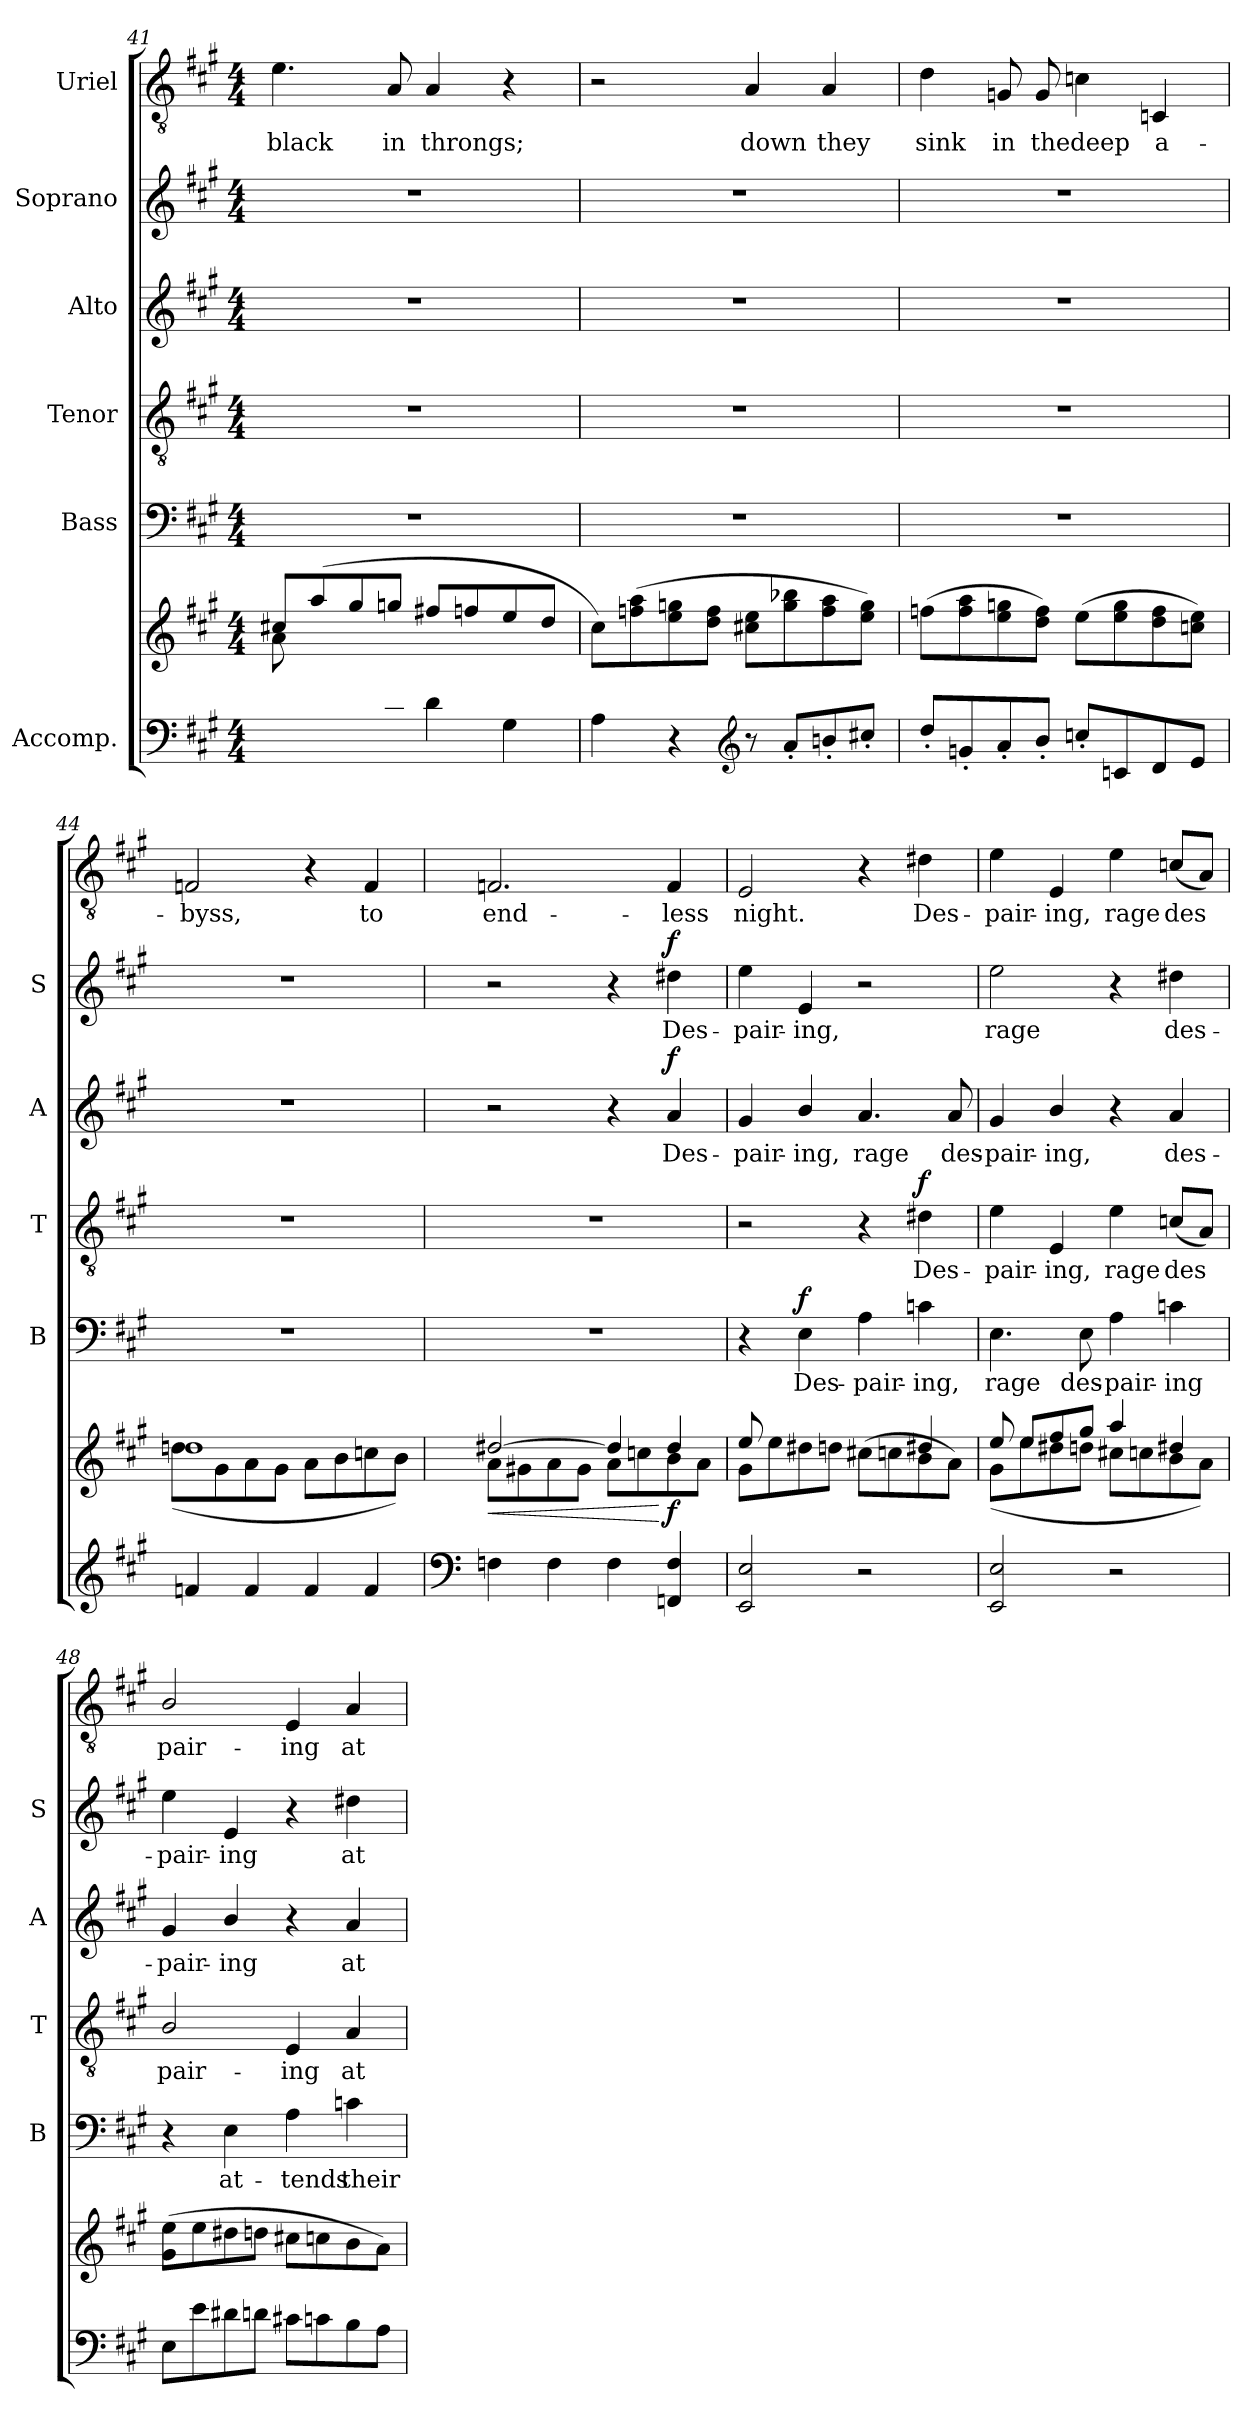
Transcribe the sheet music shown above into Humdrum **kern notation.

**kern	**kern	**dynam	**kern	**text	**dynam	**kern	**text	**dynam	**kern	**text	**dynam	**kern	**text	**dynam	**kern	**text
*part6	*part6	*part6	*part5	*part5	*part5	*part4	*part4	*part4	*part3	*part3	*part3	*part2	*part2	*part2	*part1	*part1
*staff7	*staff6	*staff6/7	*staff5	*staff5	*staff5	*staff4	*staff4	*staff4	*staff3	*staff3	*staff3	*staff2	*staff2	*staff2	*staff1	*staff1
*I"Accomp.	*	*	*I"Bass	*	*	*I"Tenor	*	*	*I"Alto	*	*	*I"Soprano	*	*	*I"Uriel	*
*	*	*	*I'B	*	*	*I'T	*	*	*I'A	*	*	*I'S	*	*	*	*
*clefF4	*clefG2	*	*clefF4	*	*	*clefGv2	*	*	*clefG2	*	*	*clefG2	*	*	*clefGv2	*
*k[f#c#g#]	*k[f#c#g#]	*	*k[f#c#g#]	*	*	*k[f#c#g#]	*	*	*k[f#c#g#]	*	*	*k[f#c#g#]	*	*	*k[f#c#g#]	*
*A:	*A:	*	*A:	*	*	*A:	*	*	*A:	*	*	*A:	*	*	*A:	*
*M4/4	*M4/4	*	*M4/4	*	*	*M4/4	*	*	*M4/4	*	*	*M4/4	*	*	*M4/4	*
=41	=41	=41	=41	=41	=41	=41	=41	=41	=41	=41	=41	=41	=41	=41	=41	=41
*	*^	*	*	*	*	*	*	*	*	*	*	*	*	*	*	*
*	*	*^	*	*	*	*	*	*	*	*	*	*	*	*	*	*	*
!	!	!	!	!	!	!	!	!	!	!	!	!	!	!	!	!	!	!LO:LY:b
8ryy	8cc#X/L	2ryy	8a\L	.	1r	.	.	1r	.	.	1r	.	.	1r	.	.	4.e\	black
8A\	(>8aa/	.	2..ryy	.	.	.	.	.	.	.	.	.	.	.	.	.	.	.
8B\	8gg#/	.	.	.	.	.	.	.	.	.	.	.	.	.	.	.	.	.
!	!	!	!	!	!	!	!	!	!	!	!	!	!	!	!	!	!	!LO:LY:b
8c#\J	8ggn/J	.	.	.	.	.	.	.	.	.	.	.	.	.	.	.	8A/	in
!	!	!	!	!	!	!	!	!	!	!	!	!	!	!	!	!	!	!LO:LY:b
4d\	8ff#X/L	2ryy	.	.	.	.	.	.	.	.	.	.	.	.	.	.	4A/	throngs;
.	8ffn/	.	.	.	.	.	.	.	.	.	.	.	.	.	.	.	.	.
4G#\	8ee/	.	.	.	.	.	.	.	.	.	.	.	.	.	.	.	4r	.
.	8dd/J	.	.	.	.	.	.	.	.	.	.	.	.	.	.	.	.	.
*	*	*v	*v	*	*	*	*	*	*	*	*	*	*	*	*	*	*	*
=42	=42	=42	=42	=42	=42	=42	=42	=42	=42	=42	=42	=42	=42	=42	=42	=42	=42
4A\	8cc#\L)	2ryy	.	1r	.	.	1r	.	.	1r	.	.	1r	.	.	2r	.
.	(>8ffn\ 8aa\	.	.	.	.	.	.	.	.	.	.	.	.	.	.	.	.
4r	8ee\ 8ggn\	.	.	.	.	.	.	.	.	.	.	.	.	.	.	.	.
.	8dd\ 8ff\J	.	.	.	.	.	.	.	.	.	.	.	.	.	.	.	.
*clefG2	*	*	*	*	*	*	*	*	*	*	*	*	*	*	*	*	*
!	!	!	!	!	!	!	!	!	!	!	!	!	!	!	!	!	!LO:LY:b
8r	8cc#X\ 8ee\L	2ryy	.	.	.	.	.	.	.	.	.	.	.	.	.	4A/	down
8a'>/L	8gg\ 8bb-X\	.	.	.	.	.	.	.	.	.	.	.	.	.	.	.	.
!	!	!	!	!	!	!	!	!	!	!	!	!	!	!	!	!	!LO:LY:b
8bn'</	8ff\ 8aa\	.	.	.	.	.	.	.	.	.	.	.	.	.	.	4A/	they
8cc#X'</J	8ee\ 8gg\J)	.	.	.	.	.	.	.	.	.	.	.	.	.	.	.	.
=43	=43	=43	=43	=43	=43	=43	=43	=43	=43	=43	=43	=43	=43	=43	=43	=43	=43
!	!	!	!	!	!	!	!	!	!	!	!	!	!	!	!	!	!LO:LY:b
8dd'>/L	(>8ffn\L	2ryy	.	1r	.	.	1r	.	.	1r	.	.	1r	.	.	4d\	sink
8gn'</	8ff\ 8aa\	.	.	.	.	.	.	.	.	.	.	.	.	.	.	.	.
!	!	!	!	!	!	!	!	!	!	!	!	!	!	!	!	!	!LO:LY:b
8a'</	8ee\ 8ggn\	.	.	.	.	.	.	.	.	.	.	.	.	.	.	8Gn/	in
!	!	!	!	!	!	!	!	!	!	!	!	!	!	!	!	!	!LO:LY:b
8b'</J	8dd\ 8ff\J)	.	.	.	.	.	.	.	.	.	.	.	.	.	.	8G/	the
!	!	!	!	!	!	!	!	!	!	!	!	!	!	!	!	!	!LO:LY:b
8ccn'</L	(>8ee\L	2ryy	.	.	.	.	.	.	.	.	.	.	.	.	.	4cn\	deep
8cn/	8ee\ 8gg\	.	.	.	.	.	.	.	.	.	.	.	.	.	.	.	.
!	!	!	!	!	!	!	!	!	!	!	!	!	!	!	!	!	!LO:LY:b
8d/	8dd\ 8ff\	.	.	.	.	.	.	.	.	.	.	.	.	.	.	4Cn/	a-
8e/J	8ccn\ 8ee\J)	.	.	.	.	.	.	.	.	.	.	.	.	.	.	.	.
=44	=44	=44	=44	=44	=44	=44	=44	=44	=44	=44	=44	=44	=44	=44	=44	=44	=44
!	!	!	!	!	!	!	!	!	!	!	!	!	!	!	!	!	!LO:LY:b
4fn/	1dd	(<8ddn\L	.	1r	.	.	1r	.	.	1r	.	.	1r	.	.	2Fn/	-byss,
.	.	8g#\	.	.	.	.	.	.	.	.	.	.	.	.	.	.	.
4f/	.	8a\	.	.	.	.	.	.	.	.	.	.	.	.	.	.	.
.	.	8g#\J	.	.	.	.	.	.	.	.	.	.	.	.	.	.	.
4f/	.	8a\L	.	.	.	.	.	.	.	.	.	.	.	.	.	4r	.
.	.	8b\	.	.	.	.	.	.	.	.	.	.	.	.	.	.	.
!	!	!	!	!	!	!	!	!	!	!	!	!	!	!	!	!	!LO:LY:b
4f/	.	8ccn\	.	.	.	.	.	.	.	.	.	.	.	.	.	4F/	to
.	.	8b\J)	.	.	.	.	.	.	.	.	.	.	.	.	.	.	.
!!LO:LB:g=z
=45	=45	=45	=45	=45	=45	=45	=45	=45	=45	=45	=45	=45	=45	=45	=45	=45	=45
*clefF4	*	*	*	*	*	*	*	*	*	*	*	*	*	*	*	*	*
!	!	!	!LO:HP:b	!	!	!	!	!	!	!	!	!	!	!	!	!	!LO:LY:b
4Fn\	[>2dd#X/	8a\L	<	1r	.	.	1r	.	.	2r	.	.	2r	.	.	2.Fn/	end-
.	.	8g#X\	.	.	.	.	.	.	.	.	.	.	.	.	.	.	.
4F\	.	8a\	.	.	.	.	.	.	.	.	.	.	.	.	.	.	.
.	.	8g#\J	.	.	.	.	.	.	.	.	.	.	.	.	.	.	.
4F\	4dd#/]	8a\L	.	.	.	.	.	.	.	4r	.	.	4r	.	.	.	.
.	.	8ccn\	.	.	.	.	.	.	.	.	.	.	.	.	.	.	.
!	!	!	!LO:DY:n=1:b	!	!	!	!	!	!	!	!LO:LY:b	!LO:DY:b	!	!LO:LY:b	!LO:DY:b	!	!LO:LY:b
4FFn/ 4F/	4dd#/	8b\	[ f	.	.	.	.	.	.	4a/	Des-	f	4dd#X\	Des-	f	4F/	-less
.	.	8a\J	.	.	.	.	.	.	.	.	.	.	.	.	.	.	.
=46	=46	=46	=46	=46	=46	=46	=46	=46	=46	=46	=46	=46	=46	=46	=46	=46	=46
!	!	!	!	!	!	!	!	!	!	!	!LO:LY:b	!	!	!LO:LY:b	!	!	!LO:LY:b
2EE/ 2E/	8ee/	8g#\L	.	4r	.	.	2r	.	.	4g#/	-pair-	.	4ee\	-pair-	.	2E/	night.
.	8ryy	8ee\	.	.	.	.	.	.	.	.	.	.	.	.	.	.	.
!	!	!	!	!	!LO:LY:b	!LO:DY:b	!	!	!	!	!LO:LY:b	!	!	!LO:LY:b	!	!	!
.	4ryy	8dd#X\	.	4E\	Des-	f	.	.	.	4b/	-ing,	.	4e/	-ing,	.	.	.
.	.	8ddn\J	.	.	.	.	.	.	.	.	.	.	.	.	.	.	.
!	!	!	!	!	!LO:LY:b	!	!	!	!	!	!LO:LY:b	!	!	!	!	!	!
2r	4ryy	(<8cc#X\L	.	4A\	-pair-	.	4r	.	.	4.a/	rage	.	2r	.	.	4r	.
.	.	8ccn\	.	.	.	.	.	.	.	.	.	.	.	.	.	.	.
!	!	!	!	!	!LO:LY:b	!	!	!LO:LY:b	!LO:DY:b	!	!	!	!	!	!	!	!LO:LY:b
.	4dd#X/	8b\	.	4cn\	-ing,	.	4d#X\	Des-	f	.	.	.	.	.	.	4d#X\	Des-
!	!	!	!	!	!	!	!	!	!	!	!LO:LY:b	!	!	!	!	!	!
.	.	8a\J)	.	.	.	.	.	.	.	8a/	des-	.	.	.	.	.	.
=47	=47	=47	=47	=47	=47	=47	=47	=47	=47	=47	=47	=47	=47	=47	=47	=47	=47
!	!	!	!	!	!LO:LY:b	!	!	!LO:LY:b	!	!	!LO:LY:b	!	!	!LO:LY:b	!	!	!LO:LY:b
2EE/ 2E/	8ee/	(<8g#\L	.	4.E\	rage	.	4e\	-pair-	.	4g#/	-pair-	.	2ee\	rage	.	4e\	-pair-
.	8ee/L	8ee\	.	.	.	.	.	.	.	.	.	.	.	.	.	.	.
!	!	!	!	!	!	!	!	!LO:LY:b	!	!	!LO:LY:b	!	!	!	!	!	!LO:LY:b
.	8ff#/	8dd#X\	.	.	.	.	4E/	-ing,	.	4b/	-ing,	.	.	.	.	4E/	-ing,
!	!	!	!	!	!LO:LY:b	!	!	!	!	!	!	!	!	!	!	!	!
.	8gg#/J	8ddn\J	.	8E\	des-	.	.	.	.	.	.	.	.	.	.	.	.
!	!	!	!	!	!LO:LY:b	!	!	!LO:LY:b	!	!	!	!	!	!	!	!	!LO:LY:b
2r	4aa/	8cc#X\L	.	4A\	-pair-	.	4e\	rage	.	4r	.	.	4r	.	.	4e\	rage
.	.	8ccn\	.	.	.	.	.	.	.	.	.	.	.	.	.	.	.
!	!	!	!	!	!LO:LY:b	!	!	!LO:LY:b	!	!	!LO:LY:b	!	!	!LO:LY:b	!	!	!LO:LY:b
.	4dd#X/	8b\	.	4cn\	-ing	.	(<8cn/L	des­	.	4a/	des-	.	4dd#X\	des-	.	(<8cn/L	des­
.	.	8a\J)	.	.	.	.	8A/J)	.	.	.	.	.	.	.	.	8A/J)	.
=48	=48	=48	=48	=48	=48	=48	=48	=48	=48	=48	=48	=48	=48	=48	=48	=48	=48
!	!	!	!	!	!	!	!	!LO:LY:b	!	!	!LO:LY:b	!	!	!LO:LY:b	!	!	!LO:LY:b
8E\L	(>8g#\ 8ee\L	1ryy	.	4r	.	.	2B/	pair-	.	4g#/	-pair-	.	4ee\	-pair-	.	2B/	pair-
8e\	8ee\	.	.	.	.	.	.	.	.	.	.	.	.	.	.	.	.
!	!	!	!	!	!LO:LY:b	!	!	!	!	!	!LO:LY:b	!	!	!LO:LY:b	!	!	!
8d#X\	8dd#X\	.	.	4E\	at-	.	.	.	.	4b/	-ing	.	4e/	-ing	.	.	.
8dn\J	8ddn\J	.	.	.	.	.	.	.	.	.	.	.	.	.	.	.	.
!	!	!	!	!	!LO:LY:b	!	!	!LO:LY:b	!	!	!	!	!	!	!	!	!LO:LY:b
8c#X\L	8cc#X\L	.	.	4A\	-tends	.	4E/	-ing	.	4r	.	.	4r	.	.	4E/	-ing
8cn\	8ccn\	.	.	.	.	.	.	.	.	.	.	.	.	.	.	.	.
!	!	!	!	!	!LO:LY:b	!	!	!LO:LY:b	!	!	!LO:LY:b	!	!	!LO:LY:b	!	!	!LO:LY:b
8B\	8b\	.	.	4cn\	their	.	4A/	at-	.	4a/	at-	.	4dd#X\	at-	.	4A/	at-
8A\J	8a\J)	.	.	.	.	.	.	.	.	.	.	.	.	.	.	.	.
*	*v	*v	*	*	*	*	*	*	*	*	*	*	*	*	*	*	*
=	=	=	=	=	=	=	=	=	=	=	=	=	=	=	=	=
*-	*-	*-	*-	*-	*-	*-	*-	*-	*-	*-	*-	*-	*-	*-	*-	*-
